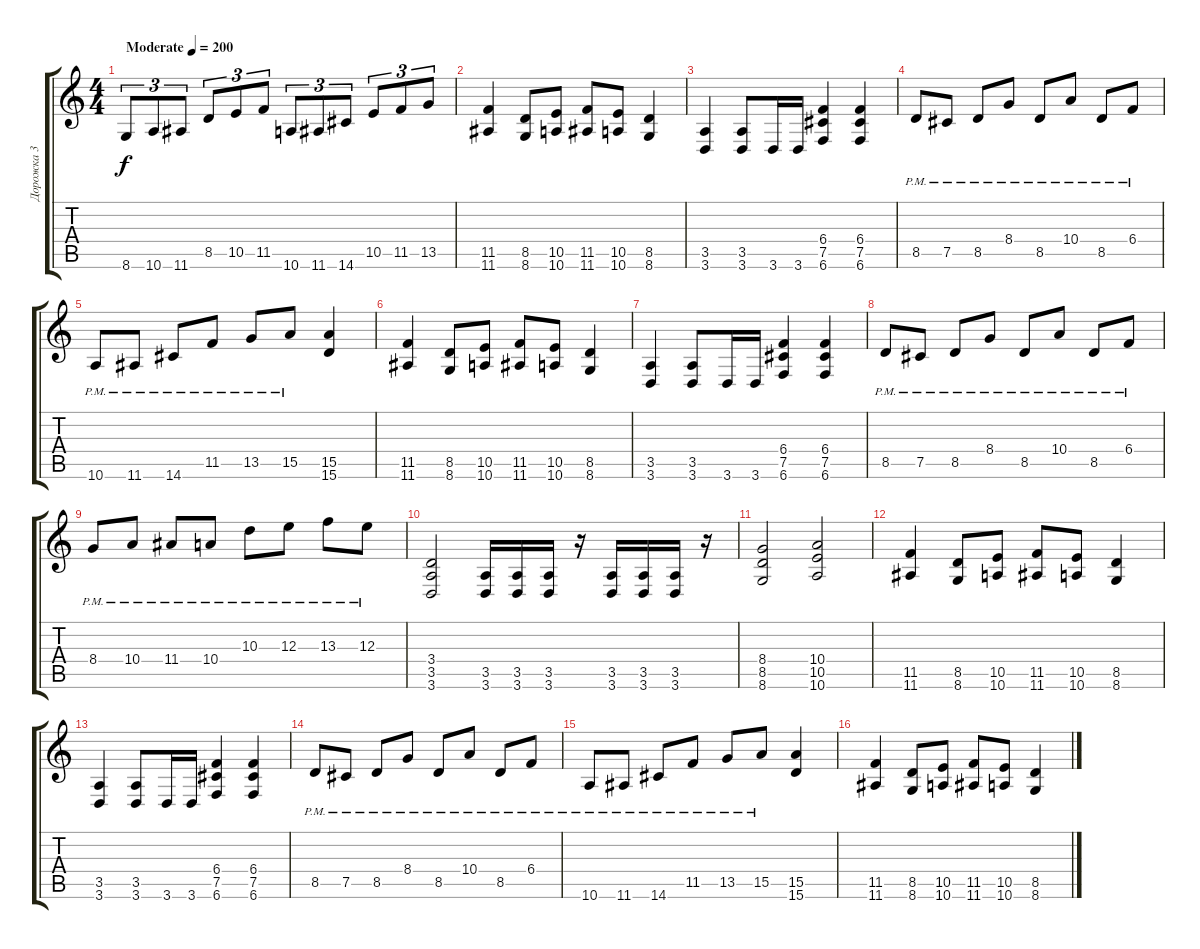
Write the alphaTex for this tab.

\track ("Дорожка 3" "Дорожка 3") {instrument overdrivenguitar}
\staff {score tabs}
\tuning (Db4 Ab3 E3 B2 Gb2 B1) {hide}
\ts (4 4)
\tempo (200 "Moderate")
\clef g2
\ks c
8.6.8{tu (3 2) dy f instrument overdrivenguitar} 10.6.8{tu (3 2)} 11.6.8{tu (3 2)} 8.5.8{tu (3 2)} 10.5.8{tu (3 2)} 11.5.8{tu (3 2)} 10.6.8{tu (3 2)} 11.6.8{tu (3 2)} 14.6.8{tu (3 2)} 10.5.8{tu (3 2)} 11.5.8{tu (3 2)} 13.5.8{tu (3 2)} |
(11.5 11.6).4 (8.5 8.6).8 (10.5 10.6).8 (11.5 11.6).8 (10.5 10.6).8 (8.5 8.6).4 |
(3.5 3.6).4 (3.5 3.6).8 3.6.16 3.6.16 (6.4 7.5 6.6).4 (6.4 7.5 6.6).4 |
8.5{pm}.8 7.5{pm}.8 8.5{pm}.8 8.4{pm}.8 8.5{pm}.8 10.4{pm}.8 8.5{pm}.8 6.4{pm}.8 |
10.6{pm}.8 11.6{pm}.8 14.6{pm}.8 11.5{pm}.8 13.5{pm}.8 15.5{pm}.8 (15.5 15.6).4 |
(11.5 11.6).4 (8.5 8.6).8 (10.5 10.6).8 (11.5 11.6).8 (10.5 10.6).8 (8.5 8.6).4 |
(3.5 3.6).4 (3.5 3.6).8 3.6.16 3.6.16 (6.4 7.5 6.6).4 (6.4 7.5 6.6).4 |
8.5{pm}.8 7.5{pm}.8 8.5{pm}.8 8.4{pm}.8 8.5{pm}.8 10.4{pm}.8 8.5{pm}.8 6.4{pm}.8 |
8.4{pm}.8 10.4{pm}.8 11.4{pm}.8 10.4{pm}.8 10.3{pm}.8 12.3{pm}.8 13.3{pm}.8 12.3{pm}.8 |
(3.4 3.5 3.6).2 (3.5 3.6).16 (3.5 3.6).16 (3.5 3.6).16 r.16 (3.5 3.6).16 (3.5 3.6).16 (3.5 3.6).16 r.16 |
(8.4 8.5 8.6).2 (10.4 10.5 10.6).2 |
(11.5 11.6).4 (8.5 8.6).8 (10.5 10.6).8 (11.5 11.6).8 (10.5 10.6).8 (8.5 8.6).4 |
(3.5 3.6).4 (3.5 3.6).8 3.6.16 3.6.16 (6.4 7.5 6.6).4 (6.4 7.5 6.6).4 |
8.5{pm}.8 7.5{pm}.8 8.5{pm}.8 8.4{pm}.8 8.5{pm}.8 10.4{pm}.8 8.5{pm}.8 6.4{pm}.8 |
10.6{pm}.8 11.6{pm}.8 14.6{pm}.8 11.5{pm}.8 13.5{pm}.8 15.5{pm}.8 (15.5 15.6).4 |
(11.5 11.6).4 (8.5 8.6).8 (10.5 10.6).8 (11.5 11.6).8 (10.5 10.6).8 (8.5 8.6).4
